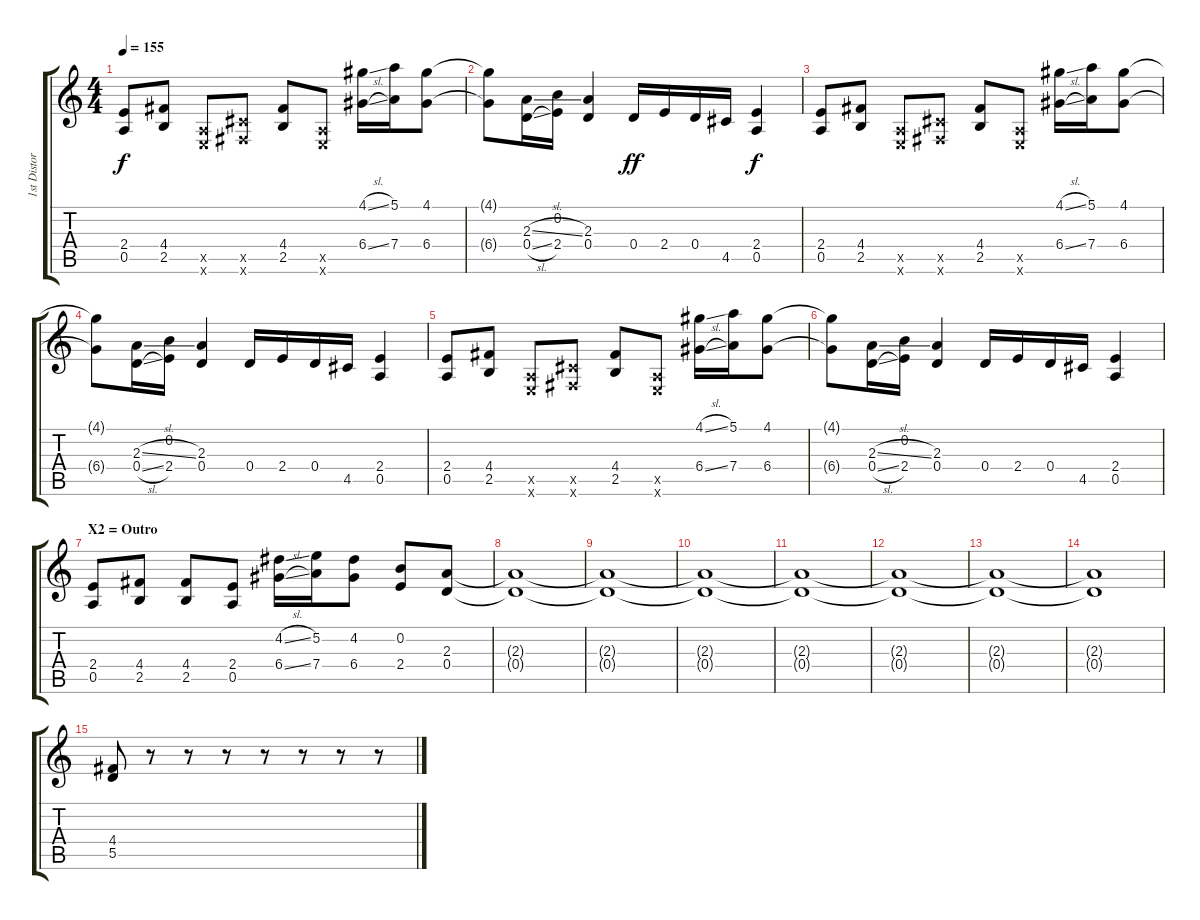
\track ("1st Distortion" "1st Distor") {instrument overdrivenguitar}
\staff {score tabs}
\tuning (E4 B3 G3 D3 A2 E2) {hide}
\ts (4 4)
\tempo 155
\clef g2
\ks c
(2.4 0.5).8{dy f} (4.4 2.5).8 (0.5{x} 0.6{x}).8 (4.5{x} 2.6{x}).8 (4.4 2.5).8 (0.5{x} 0.6{x}).8 (4.1{sl} 6.4{sl}).16 (5.1 7.4).16 (4.1 6.4).8 |
(4.1{t} 6.4{t}).8 (2.3{sl} 0.4{sl}).16 (0.2 2.4).16 (2.3 0.4).4 0.4.16{dy ff} 2.4.16 0.4.16 4.5.16 (2.4 0.5).4{dy f} |
(2.4 0.5).8 (4.4 2.5).8 (0.5{x} 0.6{x}).8 (4.5{x} 2.6{x}).8 (4.4 2.5).8 (0.5{x} 0.6{x}).8 (4.1{sl} 6.4{sl}).16 (5.1 7.4).16 (4.1 6.4).8 |
(4.1{t} 6.4{t}).8 (2.3{sl} 0.4{sl}).16 (0.2 2.4).16 (2.3 0.4).4 0.4.16 2.4.16 0.4.16 4.5.16 (2.4 0.5).4 |
(2.4 0.5).8 (4.4 2.5).8 (0.5{x} 0.6{x}).8 (4.5{x} 2.6{x}).8 (4.4 2.5).8 (0.5{x} 0.6{x}).8 (4.1{sl} 6.4{sl}).16 (5.1 7.4).16 (4.1 6.4).8 |
(4.1{t} 6.4{t}).8 (2.3{sl} 0.4{sl}).16 (0.2 2.4).16 (2.3 0.4).4 0.4.16 2.4.16 0.4.16 4.5.16 (2.4 0.5).4 |
\section ("" "X2 = Outro")
(2.4 0.5).8 (4.4 2.5).8 (4.4 2.5).8 (2.4 0.5).8 (4.2{sl} 6.4{sl}).16 (5.2 7.4).16 (4.2 6.4).8 (0.2 2.4).8 (2.3 0.4).8 |
(2.3{t} 0.4{t}).1 |
(2.3{t} 0.4{t}).1 |
(2.3{t} 0.4{t}).1 |
(2.3{t} 0.4{t}).1 |
(2.3{t} 0.4{t}).1 |
(2.3{t} 0.4{t}).1 |
(2.3{t} 0.4{t}).1 |
(4.4 5.5).8 r.8 r.8 r.8 r.8 r.8 r.8 r.8
